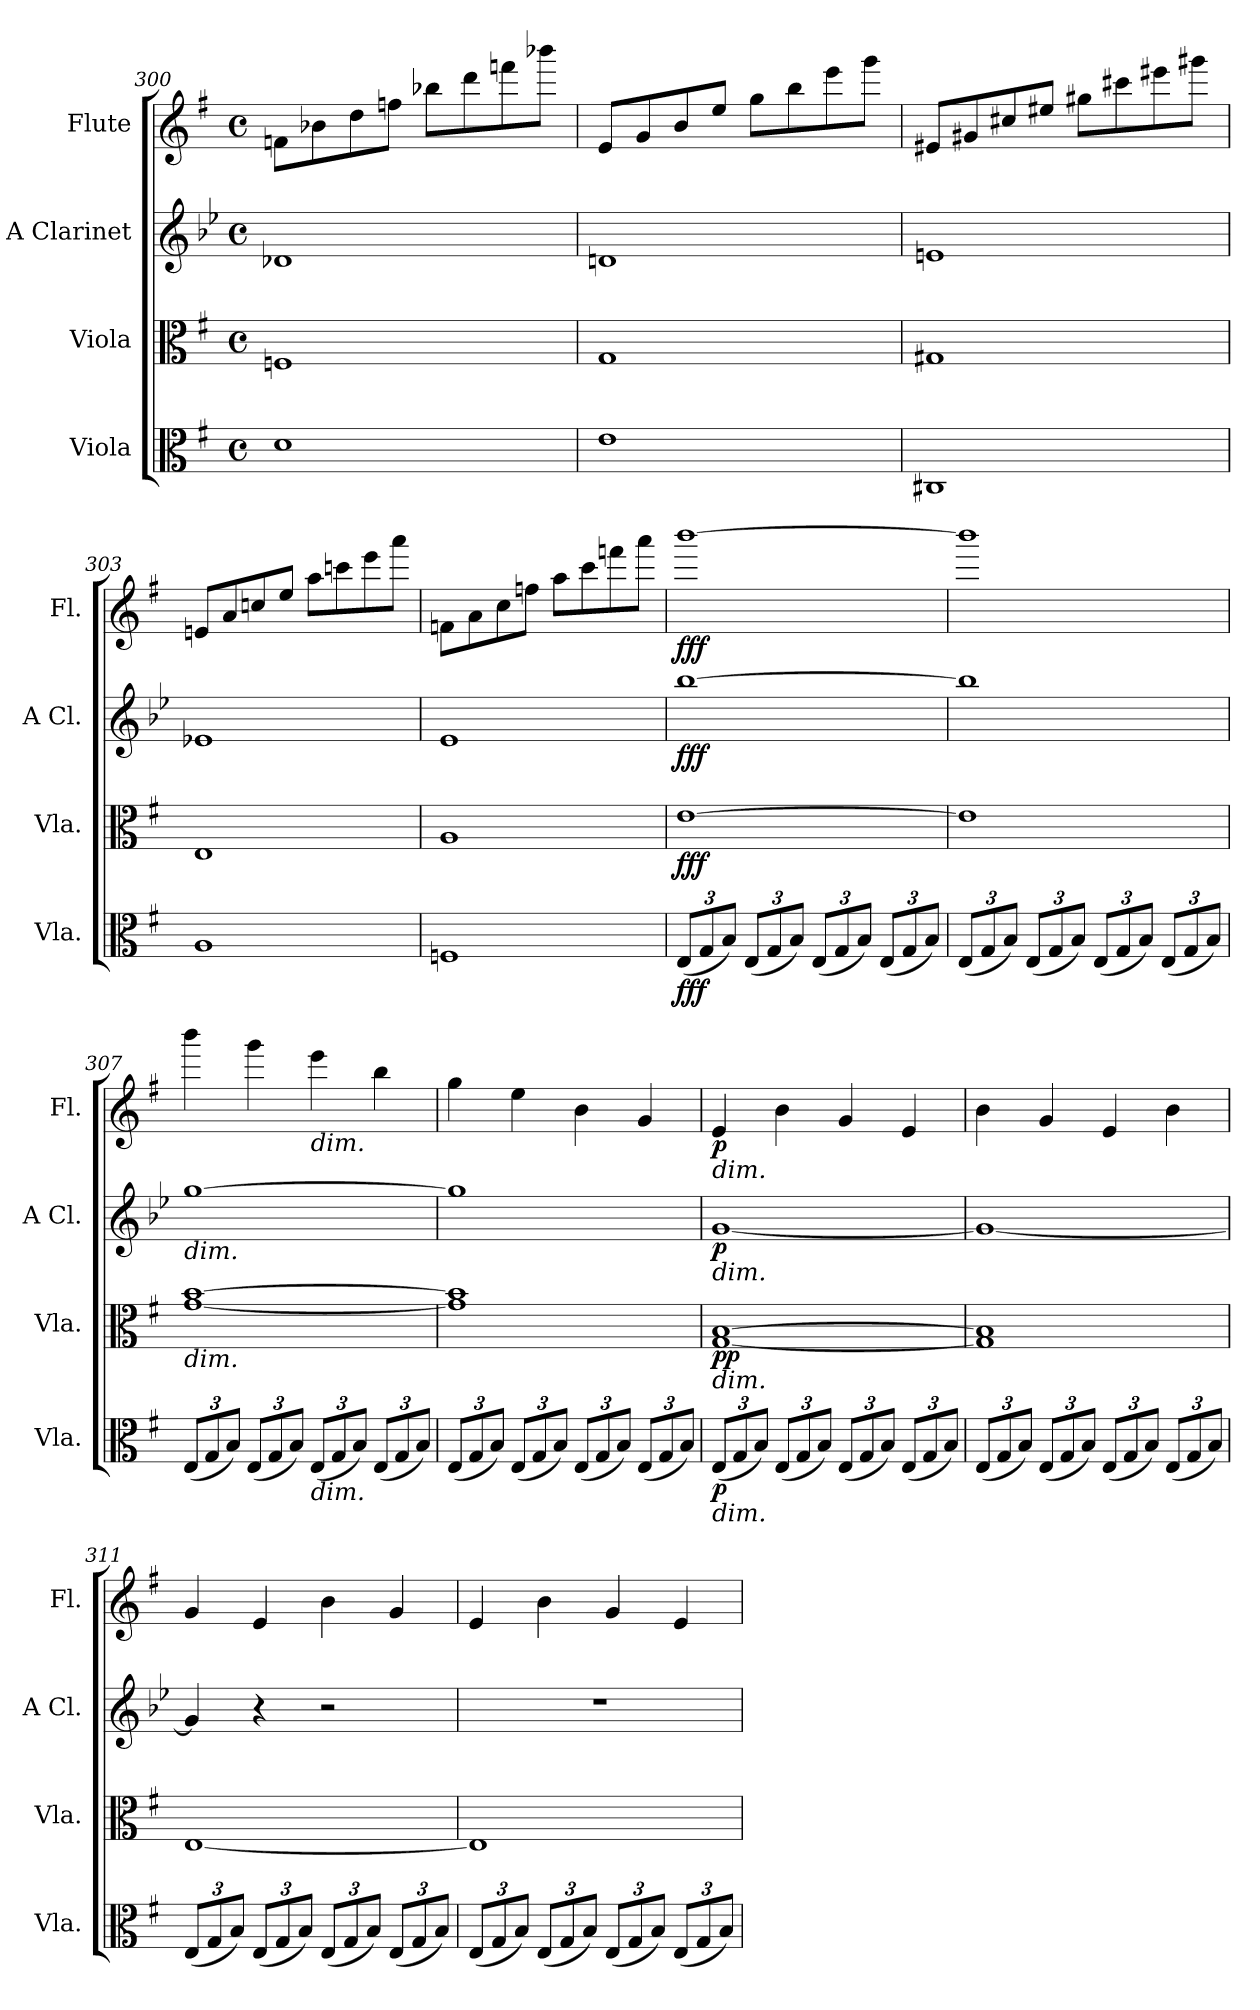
**kern	**dynam	**kern	**dynam	**kern	**dynam	**kern	**dynam
*part4	*part4	*part3	*part3	*part2	*part2	*part1	*part1
*staff4	*staff4	*staff3	*staff3	*staff2	*staff2	*staff1	*staff1
*I"Viola	*	*I"Viola	*	*I"A Clarinet	*	*I"Flute	*
*I'Vla.	*	*I'Vla.	*	*I'A Cl.	*	*I'Fl.	*
!!LO:LB:g=z
*clefC3	*	*clefC3	*	*clefG2	*	*clefG2	*
*	*	*	*	*ITrd2c3	*	*	*
*k[f#]	*	*k[f#]	*	*k[f#]	*	*k[f#]	*
*M4/4	*	*M4/4	*	*M4/4	*	*M4/4	*
*met(c)	*	*met(c)	*	*met(c)	*	*met(c)	*
=300	=300	=300	=300	=300	=300	=300	=300
1d	.	1Fn	.	1B-X	.	8fn\L	.
.	.	.	.	.	.	8b-X\	.
.	.	.	.	.	.	8dd\	.
.	.	.	.	.	.	8ffn\J	.
.	.	.	.	.	.	8bb-X\L	.
.	.	.	.	.	.	8ddd\	.
.	.	.	.	.	.	8fffn\	.
.	.	.	.	.	.	8bbb-X\J	.
=301	=301	=301	=301	=301	=301	=301	=301
1e	.	1G	.	1Bn	.	8e/L	.
.	.	.	.	.	.	8g/	.
.	.	.	.	.	.	8b/	.
.	.	.	.	.	.	8ee/J	.
.	.	.	.	.	.	8gg\L	.
.	.	.	.	.	.	8bb\	.
.	.	.	.	.	.	8eee\	.
.	.	.	.	.	.	8ggg\J	.
=302	=302	=302	=302	=302	=302	=302	=302
1C#X	.	1G#X	.	1c#X	.	8e#X/L	.
.	.	.	.	.	.	8g#X/	.
.	.	.	.	.	.	8cc#X/	.
.	.	.	.	.	.	8ee#X/J	.
.	.	.	.	.	.	8gg#X\L	.
.	.	.	.	.	.	8ccc#X\	.
.	.	.	.	.	.	8eee#X\	.
.	.	.	.	.	.	8ggg#X\J	.
!!LO:LB:g=z
=303	=303	=303	=303	=303	=303	=303	=303
1A	.	1E	.	1cn	.	8en/L	.
.	.	.	.	.	.	8a/	.
.	.	.	.	.	.	8ccn/	.
.	.	.	.	.	.	8ee/J	.
.	.	.	.	.	.	8aa\L	.
.	.	.	.	.	.	8cccn\	.
.	.	.	.	.	.	8eee\	.
.	.	.	.	.	.	8aaa\J	.
=304	=304	=304	=304	=304	=304	=304	=304
1Fn	.	1A	.	1c	.	8fn\L	.
.	.	.	.	.	.	8a\	.
.	.	.	.	.	.	8cc\	.
.	.	.	.	.	.	8ffn\J	.
.	.	.	.	.	.	8aa\L	.
.	.	.	.	.	.	8ccc\	.
.	.	.	.	.	.	8fffn\	.
.	.	.	.	.	.	8aaa\J	.
=305	=305	=305	=305	=305	=305	=305	=305
*Xbrackettup	*	*	*	*	*	*	*
!	!LO:DY:b	!	!LO:DY:b	!	!LO:DY:b	!	!LO:DY:b
(<12E/L	fff	[1e	fff	[1gg	fff	[1bbb	fff
12G/	.	.	.	.	.	.	.
12B/J)	.	.	.	.	.	.	.
(<12E/L	.	.	.	.	.	.	.
12G/	.	.	.	.	.	.	.
12B/J)	.	.	.	.	.	.	.
(<12E/L	.	.	.	.	.	.	.
12G/	.	.	.	.	.	.	.
12B/J)	.	.	.	.	.	.	.
(<12E/L	.	.	.	.	.	.	.
12G/	.	.	.	.	.	.	.
12B/J)	.	.	.	.	.	.	.
!!LO:PB:g=z
=306	=306	=306	=306	=306	=306	=306	=306
(<12E/L	.	1e]	.	1gg]	.	1bbb]	.
12G/	.	.	.	.	.	.	.
12B/J)	.	.	.	.	.	.	.
(<12E/L	.	.	.	.	.	.	.
12G/	.	.	.	.	.	.	.
12B/J)	.	.	.	.	.	.	.
(<12E/L	.	.	.	.	.	.	.
12G/	.	.	.	.	.	.	.
12B/J)	.	.	.	.	.	.	.
(<12E/L	.	.	.	.	.	.	.
12G/	.	.	.	.	.	.	.
12B/J)	.	.	.	.	.	.	.
=307	=307	=307	=307	=307	=307	=307	=307
!	!	!	!	!LO:TX:b:i:t=dim.	!	!	!
!	!	!LO:TX:b:i:t=dim.	!	!	!	!	!
(<12E/L	.	[1g [1b	.	[1ee	.	4bbb\	.
12G/	.	.	.	.	.	.	.
12B/J)	.	.	.	.	.	.	.
(<12E/L	.	.	.	.	.	4ggg\	.
12G/	.	.	.	.	.	.	.
12B/J)	.	.	.	.	.	.	.
!	!	!	!	!	!	!LO:TX:b:i:t=dim.	!
!LO:TX:b:i:t=dim.	!	!	!	!	!	!	!
(<12E/L	.	.	.	.	.	4eee\	.
12G/	.	.	.	.	.	.	.
12B/J)	.	.	.	.	.	.	.
(<12E/L	.	.	.	.	.	4bb\	.
12G/	.	.	.	.	.	.	.
12B/J)	.	.	.	.	.	.	.
=308	=308	=308	=308	=308	=308	=308	=308
(<12E/L	.	1g] 1b]	.	1ee]	.	4gg\	.
12G/	.	.	.	.	.	.	.
12B/J)	.	.	.	.	.	.	.
(<12E/L	.	.	.	.	.	4ee\	.
12G/	.	.	.	.	.	.	.
12B/J)	.	.	.	.	.	.	.
(<12E/L	.	.	.	.	.	4b\	.
12G/	.	.	.	.	.	.	.
12B/J)	.	.	.	.	.	.	.
(<12E/L	.	.	.	.	.	4g/	.
12G/	.	.	.	.	.	.	.
12B/J)	.	.	.	.	.	.	.
!!LO:LB:g=z
=309	=309	=309	=309	=309	=309	=309	=309
!	!	!	!	!	!	!LO:TX:b:i:t=dim.	!
!	!	!	!	!LO:TX:b:i:t=dim.	!	!	!
!	!	!LO:TX:b:i:t=dim.	!	!	!	!	!
!LO:TX:b:i:t=dim.	!	!	!	!	!	!	!
!	!LO:DY:b	!	!LO:DY:b	!	!	!	!
!	!	!	!LO:DY:n=1:b	!	!LO:DY:b	!	!LO:DY:b
(<12E/L	p	[1G [1B	p p	[1e	p	4e/	p
12G/	.	.	.	.	.	.	.
12B/J)	.	.	.	.	.	.	.
(<12E/L	.	.	.	.	.	4b\	.
12G/	.	.	.	.	.	.	.
12B/J)	.	.	.	.	.	.	.
(<12E/L	.	.	.	.	.	4g/	.
12G/	.	.	.	.	.	.	.
12B/J)	.	.	.	.	.	.	.
(<12E/L	.	.	.	.	.	4e/	.
12G/	.	.	.	.	.	.	.
12B/J)	.	.	.	.	.	.	.
=310	=310	=310	=310	=310	=310	=310	=310
(<12E/L	.	1G] 1B]	.	1e_	.	4b\	.
12G/	.	.	.	.	.	.	.
12B/J)	.	.	.	.	.	.	.
(<12E/L	.	.	.	.	.	4g/	.
12G/	.	.	.	.	.	.	.
12B/J)	.	.	.	.	.	.	.
(<12E/L	.	.	.	.	.	4e/	.
12G/	.	.	.	.	.	.	.
12B/J)	.	.	.	.	.	.	.
(<12E/L	.	.	.	.	.	4b\	.
12G/	.	.	.	.	.	.	.
12B/J)	.	.	.	.	.	.	.
=311	=311	=311	=311	=311	=311	=311	=311
(<12E/L	.	[1E	.	4e/]	.	4g/	.
12G/	.	.	.	.	.	.	.
12B/J)	.	.	.	.	.	.	.
(<12E/L	.	.	.	4r	.	4e/	.
12G/	.	.	.	.	.	.	.
12B/J)	.	.	.	.	.	.	.
(<12E/L	.	.	.	2r	.	4b\	.
12G/	.	.	.	.	.	.	.
12B/J)	.	.	.	.	.	.	.
(<12E/L	.	.	.	.	.	4g/	.
12G/	.	.	.	.	.	.	.
12B/J)	.	.	.	.	.	.	.
!!LO:LB:g=z
=312	=312	=312	=312	=312	=312	=312	=312
(<12E/L	.	1E]	.	1r	.	4e/	.
12G/	.	.	.	.	.	.	.
12B/J)	.	.	.	.	.	.	.
(<12E/L	.	.	.	.	.	4b\	.
12G/	.	.	.	.	.	.	.
12B/J)	.	.	.	.	.	.	.
(<12E/L	.	.	.	.	.	4g/	.
12G/	.	.	.	.	.	.	.
12B/J)	.	.	.	.	.	.	.
(<12E/L	.	.	.	.	.	4e/	.
12G/	.	.	.	.	.	.	.
12B/J)	.	.	.	.	.	.	.
=	=	=	=	=	=	=	=
*-	*-	*-	*-	*-	*-	*-	*-
